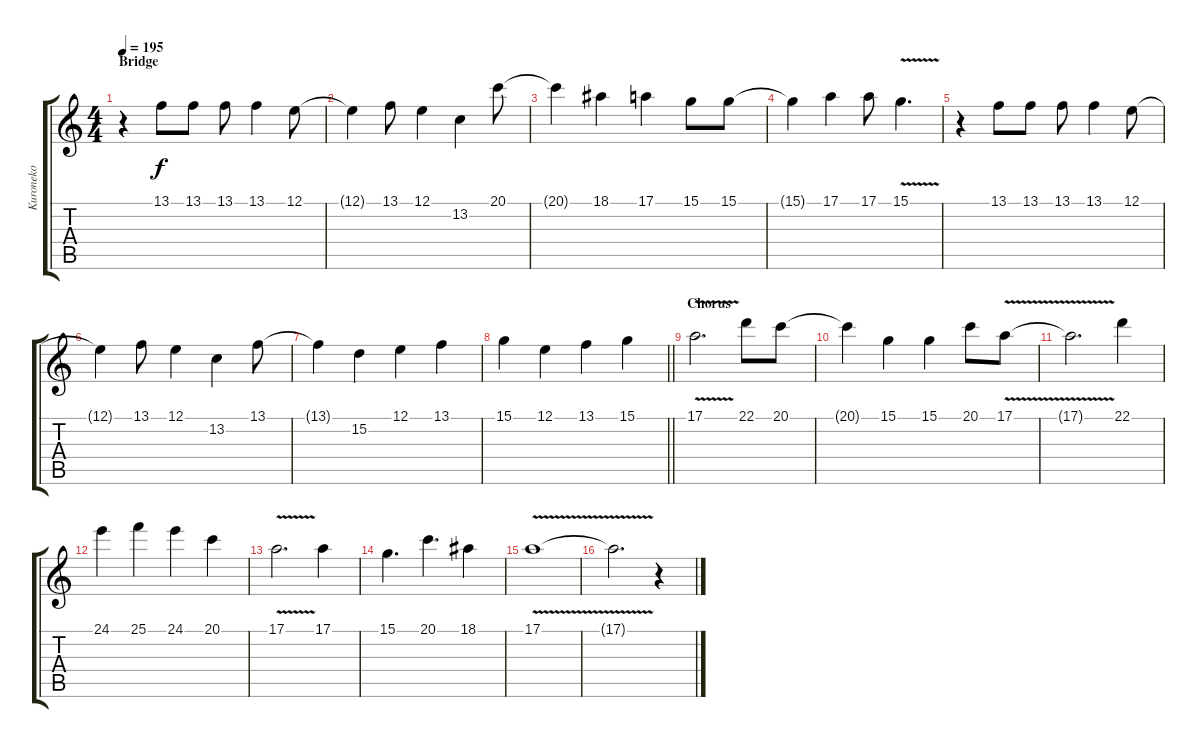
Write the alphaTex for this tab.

\track ("Kuroneko" "Kuroneko") {instrument recorder}
\staff {score tabs}
\tuning (E4 B3 G3 D3 A2 E2) {hide}
\ts (4 4)
\section ("" "Bridge")
\tempo 195
\clef g2
\ks c
r.4{dy f} 13.1.8 13.1.8 13.1.8 13.1.4 12.1.8 |
12.1{t}.4 13.1.8 12.1.4 13.2.4 20.1.8 |
20.1{t}.4 18.1.4 17.1.4 15.1.8 15.1.8 |
15.1{t}.4 17.1.4 17.1.8 15.1{v}.4{d} |
r.4 13.1.8 13.1.8 13.1.8 13.1.4 12.1.8 |
12.1{t}.4 13.1.8 12.1.4 13.2.4 13.1.8 |
13.1{t}.4 15.2.4 12.1.4 13.1.4 |
\barLineRight lightlight
15.1.4 12.1.4 13.1.4 15.1.4 |
\section ("" "Chorus")
17.1{v}.2{d} 22.1.8 20.1.8 |
20.1{t}.4 15.1.4 15.1.4 20.1.8 17.1{v}.8 |
17.1{v t}.2{d} 22.1.4 |
24.1.4 25.1.4 24.1.4 20.1.4 |
17.1{v}.2{d} 17.1.4 |
15.1.4{d} 20.1.4{d} 18.1.4 |
17.1{v}.1 |
17.1{t}.2{d} r.4
